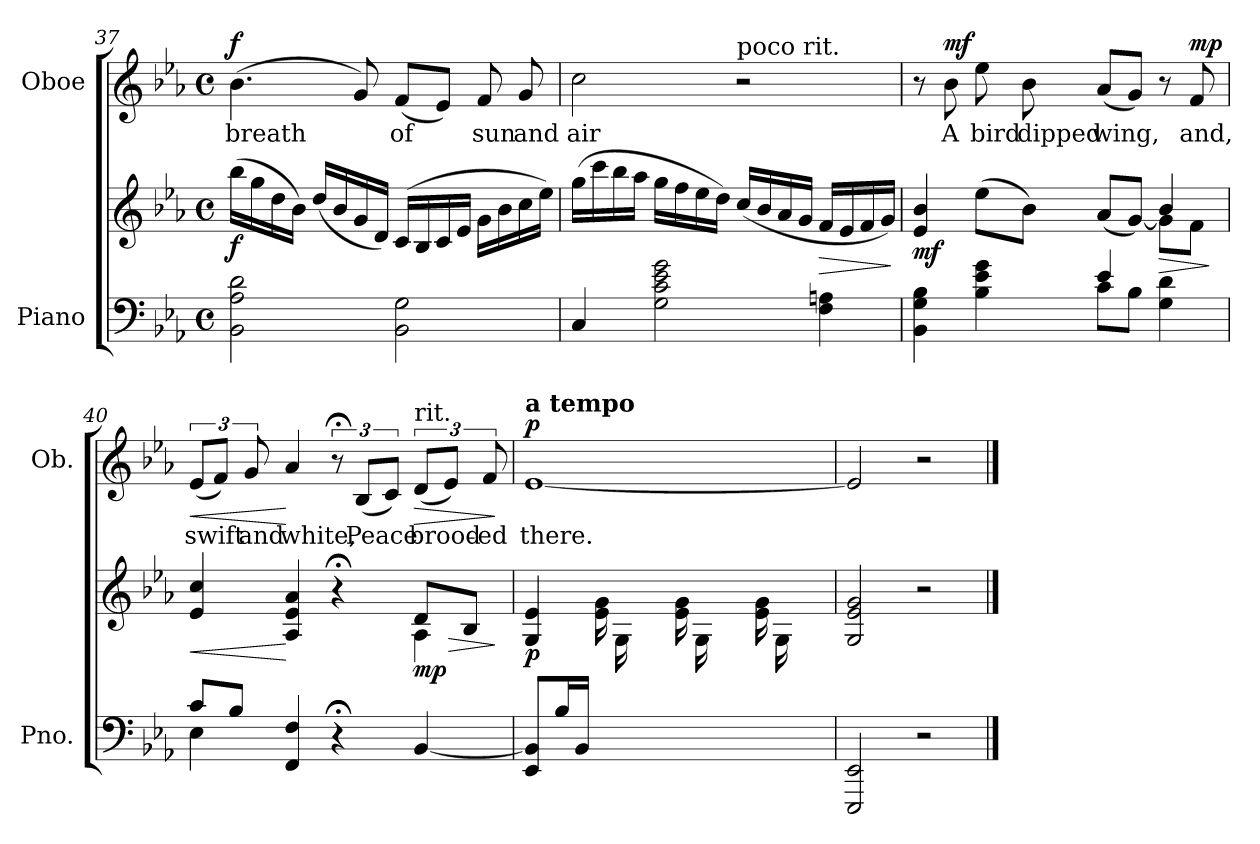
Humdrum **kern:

**kern	**kern	**dynam	**kern	**text	**dynam
*part2	*part2	*part2	*part1	*part1	*part1
*staff3	*staff2	*staff2/3	*staff1	*staff1	*staff1
*I"Piano	*	*	*I"Oboe	*	*
*I'Pno.	*	*	*I'Ob.	*	*
!!LO:LB:g=z
*clefF4	*clefG2	*	*clefG2	*	*
*k[b-e-a-]	*k[b-e-a-]	*	*k[b-e-a-]	*	*
*M4/4	*M4/4	*	*M4/4	*	*
*met(c)	*met(c)	*	*met(c)	*	*
=37	=37	=37	=37	=37	=37
!	!	!LO:DY:b	!	!LO:LY:b	!LO:DY:a
2BB-\ 2A-\ 2d\	(16bb-\LL	f	(4.b-\	breath	f
.	16gg\	.	.	.	.
.	16dd\	.	.	.	.
.	16b-\JJ)	.	.	.	.
.	(16dd/LL	.	.	.	.
.	16b-/	.	.	.	.
.	16g/	.	8g/)	.	.
.	16d/JJ)	.	.	.	.
!	!	!	!	!LO:LY:b	!
2BB-\ 2G\	(16c/LL	.	(8f/L	of	.
.	16B-/	.	.	.	.
.	16c/	.	8e-/J)	.	.
.	16e-/JJ	.	.	.	.
!	!	!	!	!LO:LY:b	!
.	16g\LL	.	8f/	sun	.
.	16b-\	.	.	.	.
!	!	!	!	!LO:LY:b	!
.	16cc\	.	8g/	and	.
.	16ee-\JJ)	.	.	.	.
=38	=38	=38	=38	=38	=38
!	!	!	!	!LO:LY:b	!
4C/	(16gg\LL	.	2cc\	air	.
.	16ccc\	.	.	.	.
.	16bb-\	.	.	.	.
.	16aa-\JJ	.	.	.	.
2G\ 2c\ 2e-\ 2g\	16gg\LL	.	.	.	.
.	16ff\	.	.	.	.
.	16ee-\	.	.	.	.
.	16dd\JJ)	.	.	.	.
!	!	!	!LO:TX:a:t=poco rit.	!	!
.	(16cc/LL	.	2r	.	.
.	16b-/	.	.	.	.
.	16a-/	.	.	.	.
.	16g/JJ	.	.	.	.
!	!	!LO:HP:b	!	!	!
4F\ 4An\	16f/LL	>	.	.	.
.	16e-/	.	.	.	.
.	16f/	.	.	.	.
.	16g/JJ)	.	.	.	.
.	.	]	.	.	.
!!LO:PB:g=z
=39	=39	=39	=39	=39	=39
*^	*^	*	*	*	*
!	!	!	!	!LO:DY:b	!	!	!
4BB-\ 4G\ 4B-\	2ryy	4e-/ 4b-/	2.ryy	mf	8r	.	.
!	!	!	!	!	!	!LO:LY:b	!LO:DY:a
.	.	.	.	.	8b-\	A	mf
!	!	!	!	!	!	!LO:LY:b	!
4B-\ 4e-\ 4g\	.	(8ee-\L	.	.	8ee-\	bird	.
!	!	!	!	!	!	!LO:LY:b	!
.	.	8b-\J)	.	.	8b-\	dipped	.
!	!	!	!	!	!	!LO:LY:b	!
4e-/	8c\L	(8a-/L	.	.	(8a-/L	wing,	.
.	8B-\J	[8g/J)	.	.	8g/J)	.	.
!	!	!	!	!LO:HP:b	!	!	!
4G\ 4d\	4ryy	4b-/	8g\L]	>	8r	.	.
!	!	!	!	!	!	!LO:LY:b	!LO:DY:a
.	.	.	8f\J	.	8f/	and,	mp
*v	*v	*	*	*	*	*	*
*	*v	*v	*	*	*	*
.	.	]	.	.	.
=40	=40	=40	=40	=40	=40
*^	*	*	*	*	*
!	!	!	!LO:HP:b	!	!LO:LY:b	!LO:HP:b
*	*	*^	*	*	*	*
8c/L	4E-\	4e-/ 4cc/	2.ryy	<	(12e-/L	swift	<
.	.	.	.	.	12f/J)	.	.
8B-/J	.	.	.	.	.	.	.
!	!	!	!	!	!	!LO:LY:b	!
.	.	.	.	.	12g/	and	.
!	!	!	!	!	!	!LO:LY:b	!
4FF/ 4F/	2.ryy	4A-/ 4e-/ 4a-/	.	[	4a-/	white,	[
4r;<	.	4r;<	.	.	12r;<	.	.
!	!	!	!	!	!	!LO:LY:b	!
.	.	.	.	.	(12B-/L	Peace	.
.	.	.	.	.	12c/J)	.	.
!	!	!	!	!	!LO:TX:a:t=rit.	!	!
!	!	!	!	!LO:HP:b	!	!LO:LY:b	!LO:HP:b
!	!	!	!	!LO:DY:n=1:b	!	!	!
[4BB-/	.	8d/L	4A-\	> mp	(12d/L	brood-	>
.	.	.	.	.	12e-/J)	.	.
.	.	8B-/J	.	.	.	.	.
!	!	!	!	!	!	!LO:LY:b	!
.	.	.	.	.	12f/	-ed	.
*v	*v	*	*	*	*	*	*
*	*v	*v	*	*	*	*
.	.	]	.	.	]
=41	=41	=41	=41	=41	=41
*^	*	*	*	*	*
!	!	!	!	!LO:TX:a:B:t=a tempo	!	!
!	!	!	!LO:DY:b	!	!LO:LY:b	!LO:DY:a
4.ryy	8EE-/ 8BB-/]L	4G/ 4e-/	p	[1e-	there.	p
.	16B-/L	.	.	.	.	.
.	16BB-/JJ	.	.	.	.	.
.	4ryy	(16e-\ 16g\LL	.	.	.	.
.	.	16G\	.	.	.	.
16B-/	.	8ryy	.	.	.	.
16BB-/JJ)	.	.	.	.	.	.
8ryy	2ryy	(16e-\ 16g\LL	.	.	.	.
.	.	16G\	.	.	.	.
16B-/	.	8ryy	.	.	.	.
16BB-/JJ)	.	.	.	.	.	.
8ryy	.	(16e-\ 16g\LL	.	.	.	.
.	.	16G\	.	.	.	.
16B-/	.	8ryy	.	.	.	.
16BB-/JJ)	.	.	.	.	.	.
*v	*v	*	*	*	*	*
!!LO:LB:g=z
=42	=42	=42	=42	=42	=42
2EEE-/ 2EE-/	2G/ 2e-/ 2g/	.	2e-/]	.	.
2r	2r	.	2r	.	.
==	==	==	==	==	==
*-	*-	*-	*-	*-	*-
